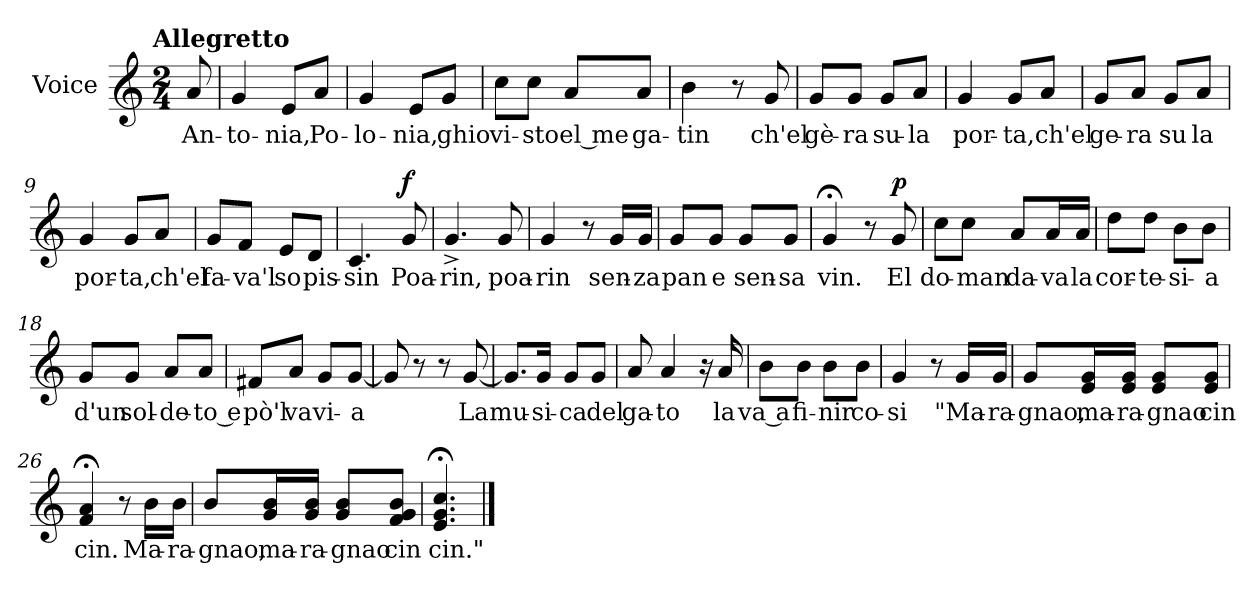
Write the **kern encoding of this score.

**kern	**text	**dynam
*part1	*part1	*part1
*staff1	*staff1	*staff1
*I"Voice	*	*
*I'Vo.	*	*
*clefG2	*	*
*k[]	*	*
!!LO:TX:omd:t=Allegretto
*M2/4	*	*
*MM120	*	*
=1	=1	=1
8a/	An-	.
=2	=2	=2
4g/	-to-	.
8e/L	-nia,	.
8a/J	Po-	.
=3	=3	=3
4g/	-lo-	.
8e/L	-nia,	.
8g/J	ghio	.
=4	=4	=4
8cc\L	vi-	.
8cc\J	-sto	.
8a/L	el me	.
8a/J	ga-	.
=5	=5	=5
4b\	-tin	.
8r	.	.
8g/	ch'el	.
=6	=6	=6
8g/L	gè-	.
8g/J	-ra	.
8g/L	su-	.
8a/J	-la	.
!!LO:LB:g=z
=7	=7	=7
4g/	por-	.
8g/L	-ta,	.
8a/J	ch'el	.
=8	=8	=8
8g/L	ge-	.
8a/J	-ra	.
8g/L	su	.
8a/J	la	.
=9	=9	=9
4g/	por-	.
8g/L	-ta,	.
8a/J	ch'el	.
=10	=10	=10
8g/L	fa-	.
8f/J	-va'l	.
8e/L	so	.
8d/J	pis-	.
=11	=11	=11
4.c/	-sin	.
!	!	!LO:DY:b
8g/	Poa-	f
=12	=12	=12
4.g^/	-rin,	.
8g/	poa-	.
!!LO:LB:g=z
=13	=13	=13
4g/	-rin	.
8r	.	.
16g/LL	sen-	.
16g/JJ	-za	.
=14	=14	=14
8g/L	pan	.
8g/J	e	.
8g/L	sen-	.
8g/J	-sa	.
=15	=15	=15
4g;</	vin.	.
8r	.	.
!	!	!LO:DY:b
8g/	El	p
=16	=16	=16
8cc\L	do-	.
8cc\J	-man	.
8a/L	da-	.
16a/L	-va	.
16a/JJ	la	.
=17	=17	=17
8dd\L	cor-	.
8dd\J	-te-	.
8b\L	-si-	.
8b\J	-a	.
!!LO:LB:g=z
=18	=18	=18
8g/L	d'un	.
8g/J	sol-	.
8a/L	-de-	.
8a/J	-to e	.
=19	=19	=19
8f#X/L	pò'l	.
8a/J	va	.
8g/L	vi-	.
[8g/J	-a	.
=20	=20	=20
8g/]	.	.
8r	.	.
8r	.	.
[8g/	La	.
=21	=21	=21
8.g/L]	mu-	.
16g/Jk	-si-	.
8g/L	-ca	.
8g/J	del	.
=22	=22	=22
8a/	ga-	.
4a/	-to	.
16r	.	.
16a/	la	.
=23	=23	=23
8b\L	va a	.
8b\J	fi-	.
8b\L	-nir	.
8b\J	co-	.
!!LO:LB:g=z
=24	=24	=24
4g/	-si	.
8r	.	.
16g/LL	"Ma-	.
16g/JJ	-ra-	.
=25	=25	=25
8g/L	-gnao,	.
16e/ 16g/L	ma-	.
16e/ 16g/JJ	-ra-	.
8e/ 8g/L	-gnao	.
8e/ 8g/J	cin	.
=26	=26	=26
4f;</ 4a;</	cin.	.
8r	.	.
16b\LL	Ma-	.
16b\JJ	-ra-	.
=27	=27	=27
8b/L	-gnao,	.
16g/ 16b/L	ma-	.
16g/ 16b/JJ	-ra-	.
8g/ 8b/L	-gnao	.
8f/ 8g/ 8b/J	cin	.
=28	=28	=28
4.e;</ 4.g;</ 4.cc;</	cin."	.
==	==	==
*-	*-	*-
